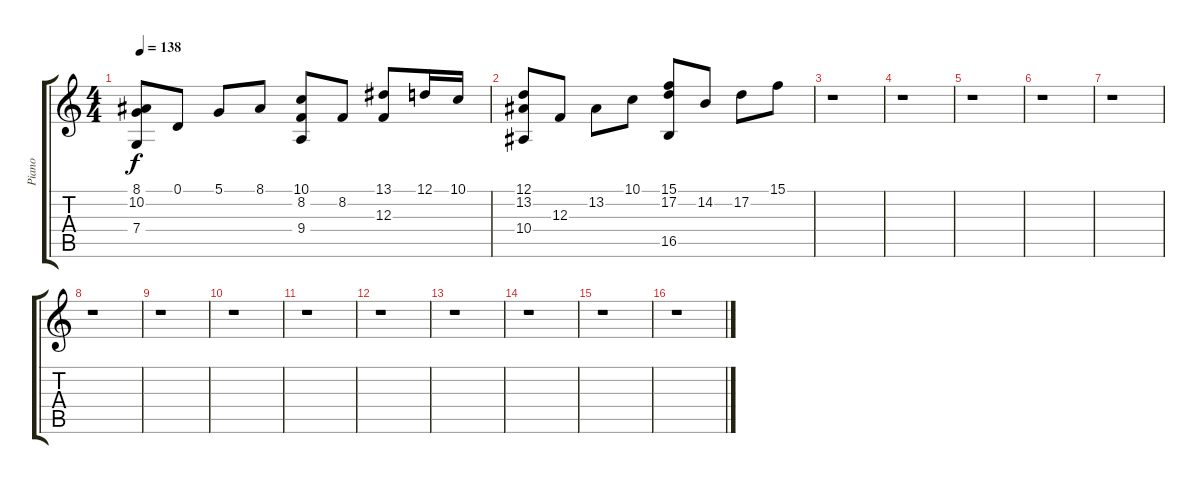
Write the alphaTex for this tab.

\track ("Piano" "Piano") {instrument acousticgrandpiano}
\staff {score tabs}
\tuning (D4 A3 F3 C3 G2 D2) {hide}
\ts (4 4)
\tempo 138
\clef g2
\ks c
(8.1 10.2 7.4).8{dy f} 0.1.8 5.1.8 8.1.8 (10.1 8.2 9.4).8 8.2.8 (13.1 12.3).8 12.1.16 10.1.16 |
(12.1 13.2 10.4).8 12.3.8 13.2.8 10.1.8 (15.1 17.2 16.5).8 14.2.8 17.2.8 15.1.8 |
r.1 |
r.1 |
r.1 |
r.1 |
r.1 |
r.1 |
r.1 |
r.1 |
r.1 |
r.1 |
r.1 |
r.1 |
r.1 |
r.1
